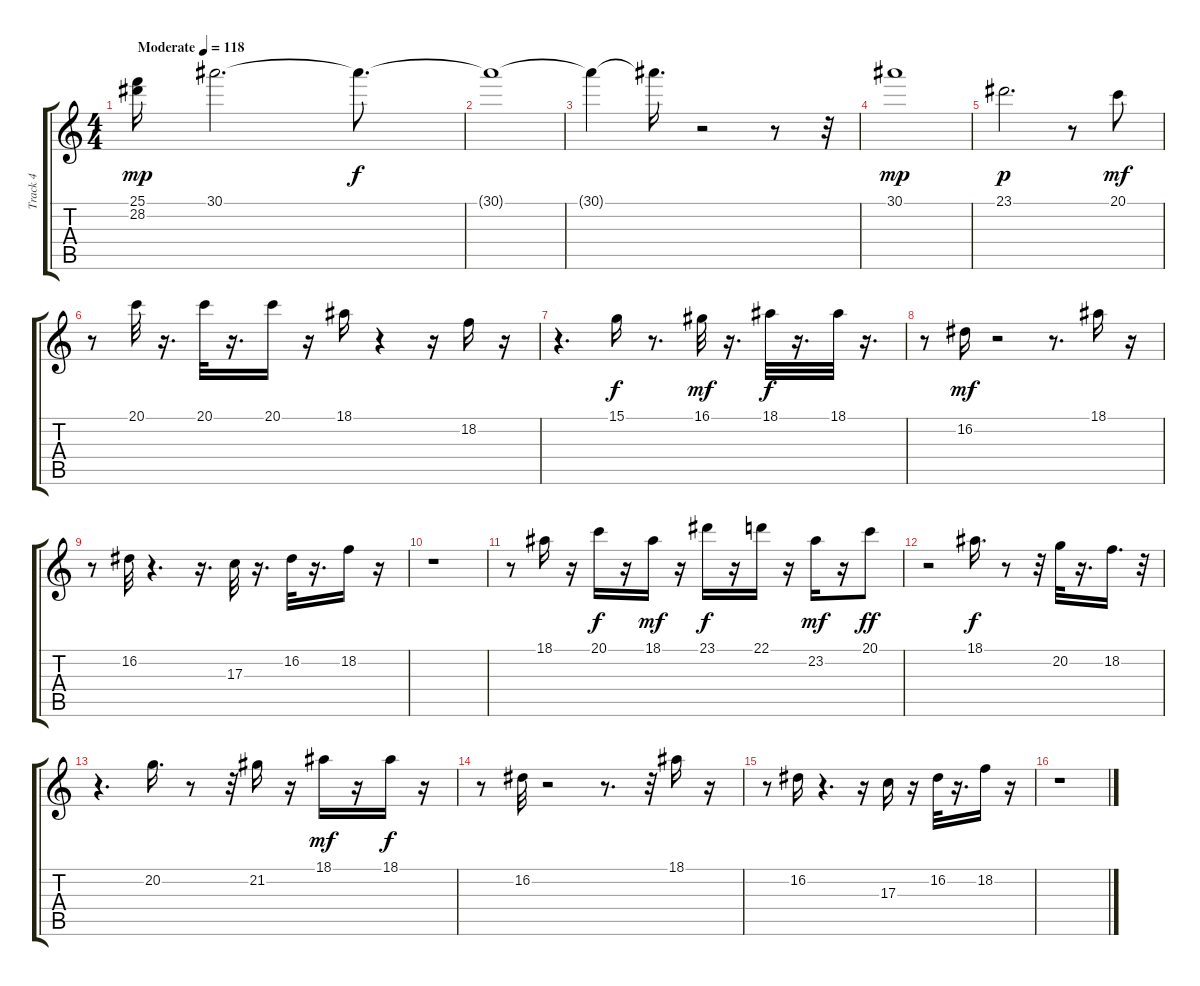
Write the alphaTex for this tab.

\track ("Track 4" "Track 4") {instrument glockenspiel}
\staff {score tabs}
\tuning (E4 B3 G3 D3 A2 E2) {hide}
\ts (4 4)
\tempo (118 "Moderate")
\clef g2
\ks c
(25.1 28.2).16{dy mp instrument glockenspiel} 30.1.2{d} 30.1{t}.8{d dy f} |
30.1{t}.1 |
30.1{t}.4 30.1{t}.16{d} r.2 r.8 r.32 |
30.1.1{dy mp} |
23.1.2{d dy p} r.8 20.1.8{dy mf} |
r.8 20.1.32 r.16{d} 20.1.32 r.16{d} 20.1.16 r.16 18.1.16 r.4 r.16 18.2.16 r.16 |
r.4{d} 15.1.16{dy f} r.8{d} 16.1.32{dy mf} r.16{d} 18.1.32{dy f} r.16{d} 18.1.32 r.16{d} |
r.8 16.2.16{dy mf} r.2 r.8{d} 18.1.16 r.16 |
r.8 16.2.32 r.4{d} r.16{d} 17.3.32 r.16{d} 16.2.32 r.16{d} 18.2.16 r.16 |
r.1 |
r.8 18.1.16 r.16 20.1.16{dy f} r.16 18.1.16{dy mf} r.16 23.1.16{dy f} r.16 22.1.16 r.16 23.2.16{dy mf} r.16 20.1.8{dy ff} |
r.2 18.1.16{d dy f} r.8 r.32 20.2.32 r.16{d} 18.2.16{d} r.32 |
r.4{d} 20.2.16{d} r.8 r.32 21.2.16 r.16 18.1.16{dy mf} r.16 18.1.16{dy f} r.16 |
r.8 16.2.32 r.2 r.8{d} r.32 18.1.16 r.16 |
r.8 16.2.16 r.4{d} r.16 17.3.16 r.16 16.2.32 r.16{d} 18.2.16 r.16 |
r.1
